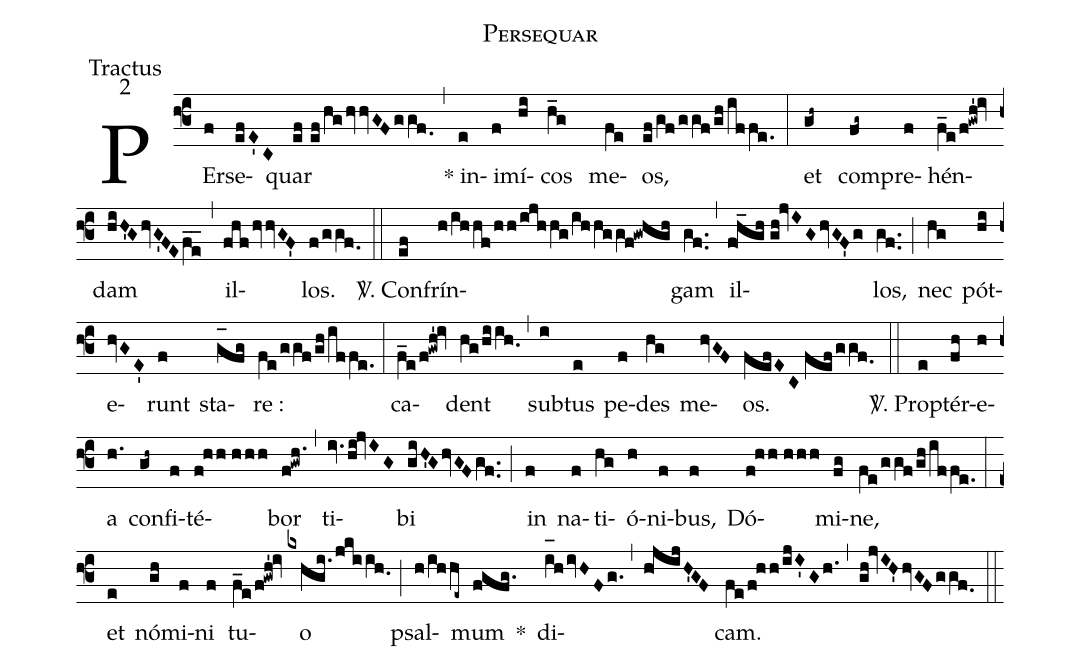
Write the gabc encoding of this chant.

name:Persequar;
office-part:Tractus;
mode:2;
%%
(f3) PEr(f)se(efE'C)quar(ef//ef/hghvvGFggf.0) (,) * in(e)i(f)mí(hi)cos(h_g) me(fe)os,(ef/gf/ggf/gh/!iffe.) (:) et(gh~) com(fg~)pre(f)hén(f_e/f!gwh'!iv)dam(hiH'GhvG'FEfe__) (,) il(fhfhvvGF')los.(f/ggf.0) (::)
<sp>V/</sp>. Con(ef)frín(h/ihhf/hh/ijhhg/ihhggf!gwhgh)gam(gf..) (,) il(f!h_gh//gh!jvIGhvGF'g)los,(gf..) (;) nec(hg) pót(hi)e(hvGE')runt(f) sta(g_[oh:h]fg)re :(fe/ggf/gh/iffe.) (:) ca(f_e/f!gwh'!iv)dent(hg/hiih.0) (,) sub(i)tus(e) pe(f)des(hg) <nlba>me(hvGF)os.</nlba>(fefEC//fefggf.0) (::)
<sp>V/</sp>. Pro(e)ptér(fh)e(h)a(h.) con(gh~)fi(f)té(f!hh//hhh)bor(f!gwh.) (,) ti(iv.hi!jvIG)bi(giH'GhvGFgf..) (;) in(f) na(f)ti(hg)ó(h)ni(f)bus,(f) Dó(f!hh//hhh)mi(fg)ne,(fe/ggf/gh/iffe.) (:) et(e) nó(gh)mi(f)ni(f) tu(f_e/f!gwh'!iv)o(kxhgi.jkiih.0) (;) psal(h/ihhe~)mum(fgfg.) *() di(i_[oh:h]hivHFg.)(,)(h!jijH'GF)cam.(fe/f!hh/ijI'Gh.) (,) (gh!jvIH'hvGFggf.0) (::)
